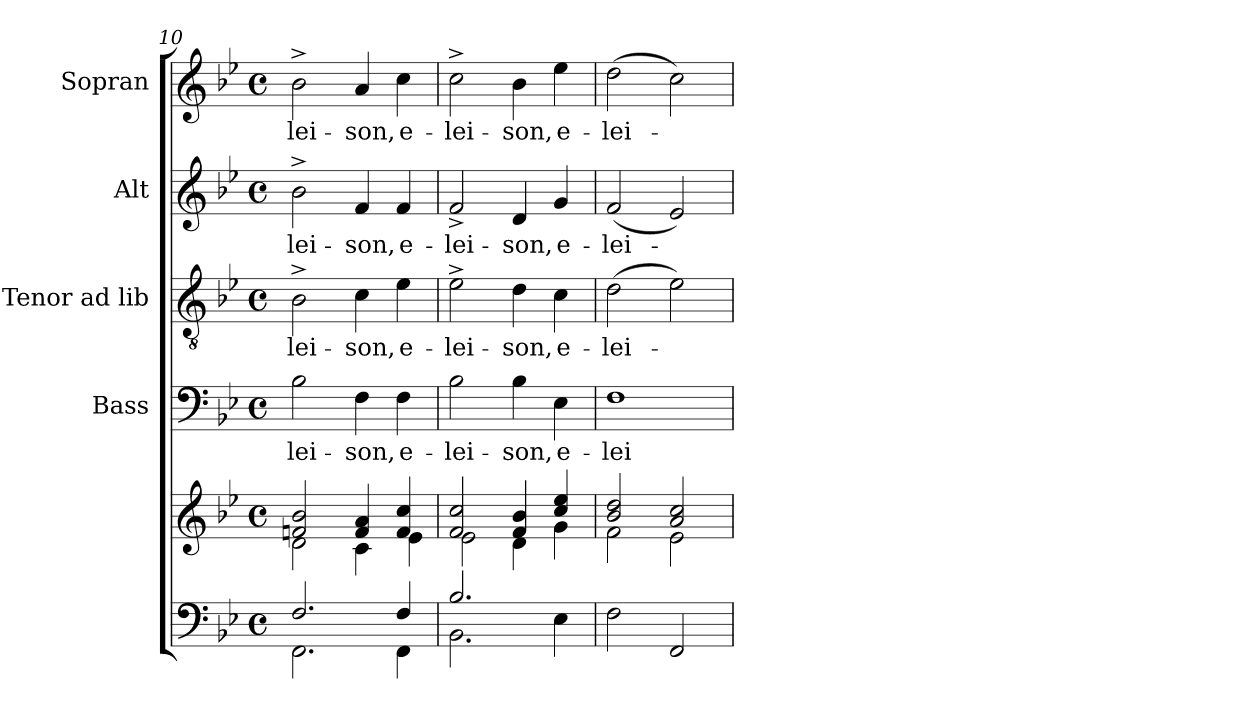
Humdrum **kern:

**kern	**kern	**kern	**text	**kern	**text	**kern	**text	**kern	**text
*part5	*part5	*part4	*part4	*part3	*part3	*part2	*part2	*part1	*part1
*staff6	*staff5	*staff4	*staff4	*staff3	*staff3	*staff2	*staff2	*staff1	*staff1
*	*	*I"Bass	*	*I"Tenor ad lib	*	*I"Alt	*	*I"Sopran	*
*	*	*I'B	*	*I'T	*	*I'A	*	*I'S	*
*clefF4	*clefG2	*clefF4	*	*clefGv2	*	*clefG2	*	*clefG2	*
*k[b-e-]	*k[b-e-]	*k[b-e-]	*	*k[b-e-]	*	*k[b-e-]	*	*k[b-e-]	*
*B-:	*B-:	*B-:	*	*B-:	*	*B-:	*	*B-:	*
*M4/4	*M4/4	*M4/4	*	*M4/4	*	*M4/4	*	*M4/4	*
*met(c)	*met(c)	*met(c)	*	*met(c)	*	*met(c)	*	*met(c)	*
=10	=10	=10	=10	=10	=10	=10	=10	=10	=10
*^	*^	*	*	*	*	*	*	*	*
!	!	!	!	!	!LO:LY:b	!	!LO:LY:b	!	!LO:LY:b	!	!LO:LY:b
2.F/	2.FF\	2fn/ 2b-/	2d\	2B-\	-lei-	2B-^>\	-lei-	2b-^>\	-lei-	2b-^>\	-lei-
!	!	!	!	!	!LO:LY:b	!	!LO:LY:b	!	!LO:LY:b	!	!LO:LY:b
.	.	4f/ 4a/	4c\	4F\	-son,	4c\	-son,	4f/	-son,	4a/	-son,
!	!	!	!	!	!LO:LY:b	!	!LO:LY:b	!	!LO:LY:b	!	!LO:LY:b
4F/	4FF\	4f/ 4cc/	4e-\	4F\	e-	4e-\	e-	4f/	e-	4cc\	e-
=11	=11	=11	=11	=11	=11	=11	=11	=11	=11	=11	=11
!	!	!	!	!	!LO:LY:b	!	!LO:LY:b	!	!LO:LY:b	!	!LO:LY:b
2.B-/	2.BB-\	2f/ 2cc/	2e-\	2B-\	-lei-	2e-^>\	-lei-	2f^>/	-lei-	2cc^>\	-lei-
!	!	!	!	!	!LO:LY:b	!	!LO:LY:b	!	!LO:LY:b	!	!LO:LY:b
.	.	4f/ 4b-/	4d\	4B-\	-son,	4d\	-son,	4d/	-son,	4b-\	-son,
!	!	!	!	!	!LO:LY:b	!	!LO:LY:b	!	!LO:LY:b	!	!LO:LY:b
4ryy	4E-\	4cc/ 4ee-/	4g\	4E-\	e-	4c\	e-	4g/	e-	4ee-\	e-
=12	=12	=12	=12	=12	=12	=12	=12	=12	=12	=12	=12
!	!	!	!	!	!LO:LY:b	!	!LO:LY:b	!	!LO:LY:b	!	!LO:LY:b
*v	*v	*	*	*	*	*	*	*	*	*	*
2F\	2b-/ 2dd/	2f\	1F	-lei-	(>2d\	-lei-	(<2f/	-lei-	(>2dd\	-lei-
2FF/	2a/ 2cc/	2e-\	.	.	2e-\)	.	2e-/)	.	2cc\)	.
*	*v	*v	*	*	*	*	*	*	*	*
=	=	=	=	=	=	=	=	=	=
*-	*-	*-	*-	*-	*-	*-	*-	*-	*-
